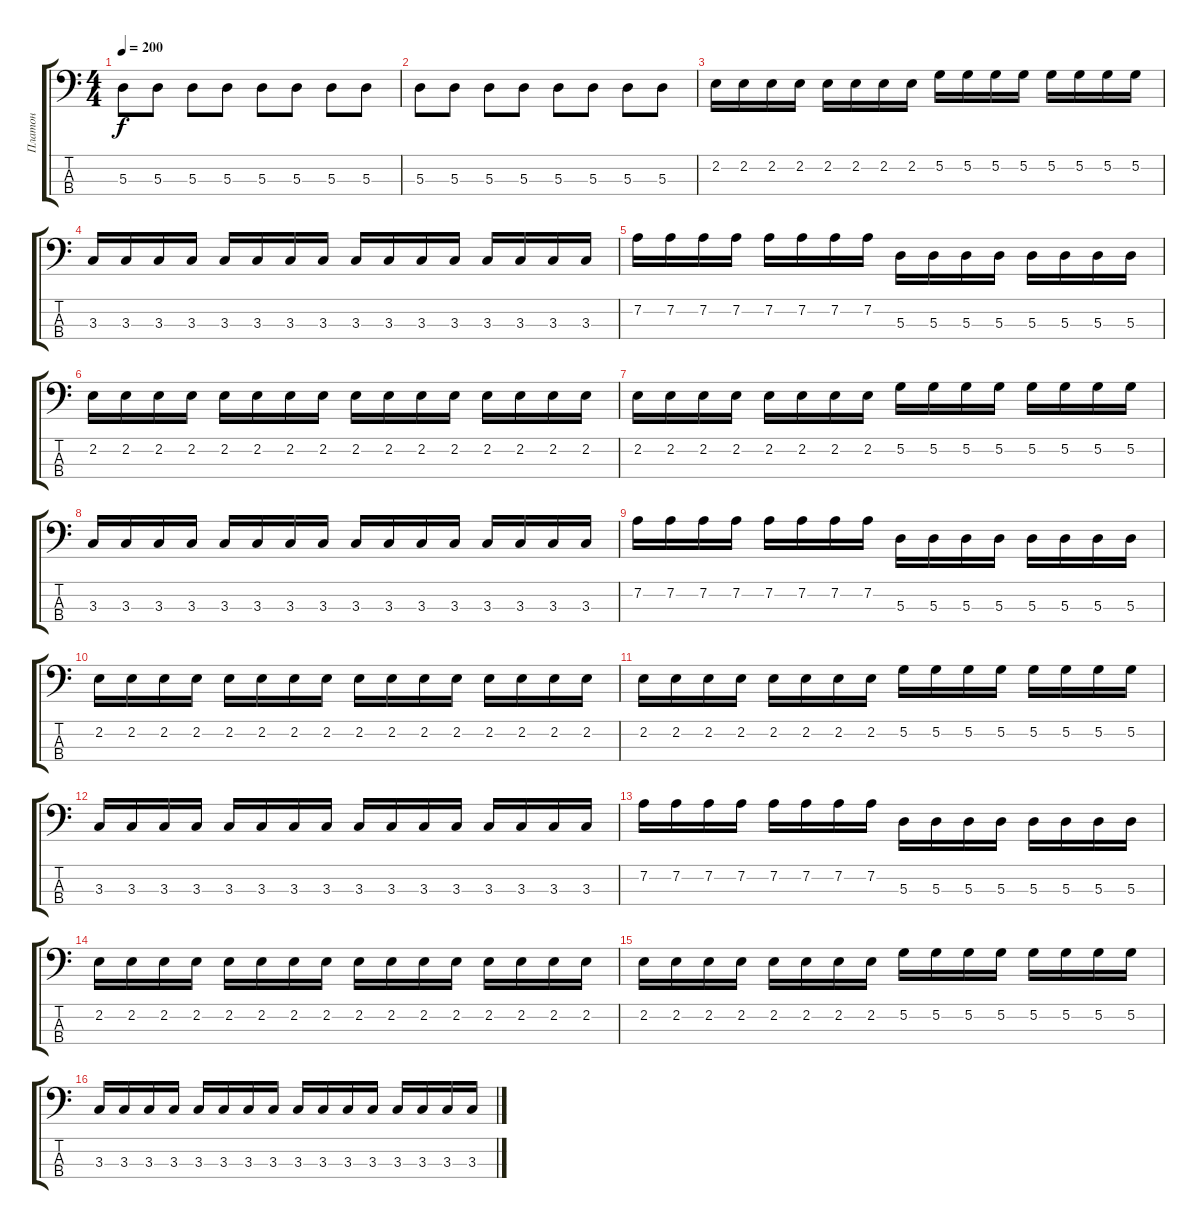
\track ("Платон" "Платон") {instrument electricbassfinger}
\staff {score tabs}
\tuning (G2 D2 A1 E1) {hide}
\ts (4 4)
\tempo 200
\clef f4
\ks c
5.3.8{dy f} 5.3.8 5.3.8 5.3.8 5.3.8 5.3.8 5.3.8 5.3.8 |
5.3.8 5.3.8 5.3.8 5.3.8 5.3.8 5.3.8 5.3.8 5.3.8 |
2.2.16 2.2.16 2.2.16 2.2.16 2.2.16 2.2.16 2.2.16 2.2.16 5.2.16 5.2.16 5.2.16 5.2.16 5.2.16 5.2.16 5.2.16 5.2.16 |
3.3.16 3.3.16 3.3.16 3.3.16 3.3.16 3.3.16 3.3.16 3.3.16 3.3.16 3.3.16 3.3.16 3.3.16 3.3.16 3.3.16 3.3.16 3.3.16 |
7.2.16 7.2.16 7.2.16 7.2.16 7.2.16 7.2.16 7.2.16 7.2.16 5.3.16 5.3.16 5.3.16 5.3.16 5.3.16 5.3.16 5.3.16 5.3.16 |
2.2.16 2.2.16 2.2.16 2.2.16 2.2.16 2.2.16 2.2.16 2.2.16 2.2.16 2.2.16 2.2.16 2.2.16 2.2.16 2.2.16 2.2.16 2.2.16 |
2.2.16 2.2.16 2.2.16 2.2.16 2.2.16 2.2.16 2.2.16 2.2.16 5.2.16 5.2.16 5.2.16 5.2.16 5.2.16 5.2.16 5.2.16 5.2.16 |
3.3.16 3.3.16 3.3.16 3.3.16 3.3.16 3.3.16 3.3.16 3.3.16 3.3.16 3.3.16 3.3.16 3.3.16 3.3.16 3.3.16 3.3.16 3.3.16 |
7.2.16 7.2.16 7.2.16 7.2.16 7.2.16 7.2.16 7.2.16 7.2.16 5.3.16 5.3.16 5.3.16 5.3.16 5.3.16 5.3.16 5.3.16 5.3.16 |
2.2.16 2.2.16 2.2.16 2.2.16 2.2.16 2.2.16 2.2.16 2.2.16 2.2.16 2.2.16 2.2.16 2.2.16 2.2.16 2.2.16 2.2.16 2.2.16 |
2.2.16 2.2.16 2.2.16 2.2.16 2.2.16 2.2.16 2.2.16 2.2.16 5.2.16 5.2.16 5.2.16 5.2.16 5.2.16 5.2.16 5.2.16 5.2.16 |
3.3.16 3.3.16 3.3.16 3.3.16 3.3.16 3.3.16 3.3.16 3.3.16 3.3.16 3.3.16 3.3.16 3.3.16 3.3.16 3.3.16 3.3.16 3.3.16 |
7.2.16 7.2.16 7.2.16 7.2.16 7.2.16 7.2.16 7.2.16 7.2.16 5.3.16 5.3.16 5.3.16 5.3.16 5.3.16 5.3.16 5.3.16 5.3.16 |
2.2.16 2.2.16 2.2.16 2.2.16 2.2.16 2.2.16 2.2.16 2.2.16 2.2.16 2.2.16 2.2.16 2.2.16 2.2.16 2.2.16 2.2.16 2.2.16 |
2.2.16 2.2.16 2.2.16 2.2.16 2.2.16 2.2.16 2.2.16 2.2.16 5.2.16 5.2.16 5.2.16 5.2.16 5.2.16 5.2.16 5.2.16 5.2.16 |
3.3.16 3.3.16 3.3.16 3.3.16 3.3.16 3.3.16 3.3.16 3.3.16 3.3.16 3.3.16 3.3.16 3.3.16 3.3.16 3.3.16 3.3.16 3.3.16
